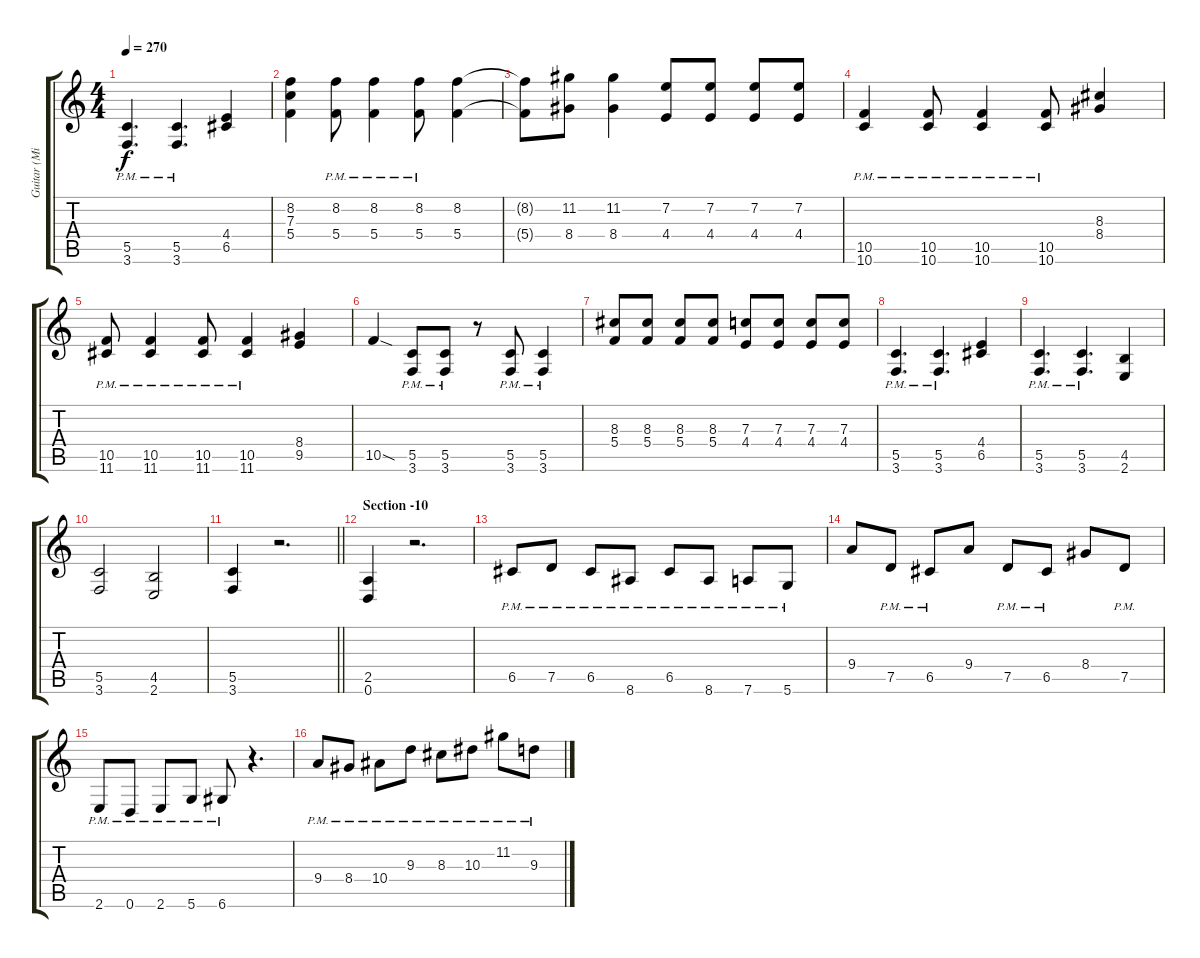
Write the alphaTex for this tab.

\track ("Guitar (Mika)" "Guitar (Mi") {instrument overdrivenguitar}
\staff {score tabs}
\tuning (D4 A3 F3 C3 G2 D2) {hide}
\ts (4 4)
\tempo 270
\clef g2
\ks c
(5.5{pm} 3.6{pm}).4{d dy f} (5.5{pm} 3.6{pm}).4{d} (4.4 6.5).4 |
(8.2 7.3 5.4).4 (8.2{pm} 5.4{pm}).8 (8.2{pm} 5.4{pm}).4 (8.2{pm} 5.4{pm}).8 (8.2 5.4).4 |
(8.2{t} 5.4{t}).8 (11.2 8.4).8 (11.2 8.4).4 (7.2 4.4).8 (7.2 4.4).8 (7.2 4.4).8 (7.2 4.4).8 |
(10.5{pm} 10.6{pm}).4 (10.5{pm} 10.6{pm}).8 (10.5{pm} 10.6{pm}).4 (10.5{pm} 10.6{pm}).8 (8.3 8.4).4 |
(10.5{pm} 11.6{pm}).8 (10.5{pm} 11.6{pm}).4 (10.5{pm} 11.6{pm}).8 (10.5{pm} 11.6{pm}).4 (8.4 9.5).4 |
10.5{sod}.4 (5.5{pm} 3.6{pm}).8 (5.5{pm} 3.6{pm}).8 r.8 (5.5{pm} 3.6{pm}).8 (5.5{pm} 3.6{pm}).4 |
(8.3 5.4).8 (8.3 5.4).8 (8.3 5.4).8 (8.3 5.4).8 (7.3 4.4).8 (7.3 4.4).8 (7.3 4.4).8 (7.3 4.4).8 |
(5.5{pm} 3.6{pm}).4{d} (5.5{pm} 3.6{pm}).4{d} (4.4 6.5).4 |
(5.5{pm} 3.6{pm}).4{d} (5.5{pm} 3.6{pm}).4{d} (4.5 2.6).4 |
(5.5 3.6).2 (4.5 2.6).2 |
\barLineRight lightlight
(5.5 3.6).4 r.2{d} |
\section ("" "Section -10")
(2.5 0.6).4 r.2{d} |
6.5{pm}.8 7.5{pm}.8 6.5{pm}.8 8.6{pm}.8 6.5{pm}.8 8.6{pm}.8 7.6{pm}.8 5.6{pm}.8 |
9.4.8 7.5{pm}.8 6.5{pm}.8 9.4.8 7.5{pm}.8 6.5{pm}.8 8.4.8 7.5{pm}.8 |
2.6{pm}.8 0.6{pm}.8 2.6{pm}.8 5.6{pm}.8 6.6{pm}.8 r.4{d} |
9.4{pm}.8 8.4{pm}.8 10.4{pm}.8 9.3{pm}.8 8.3{pm}.8 10.3{pm}.8 11.2{pm}.8 9.3{pm}.8
